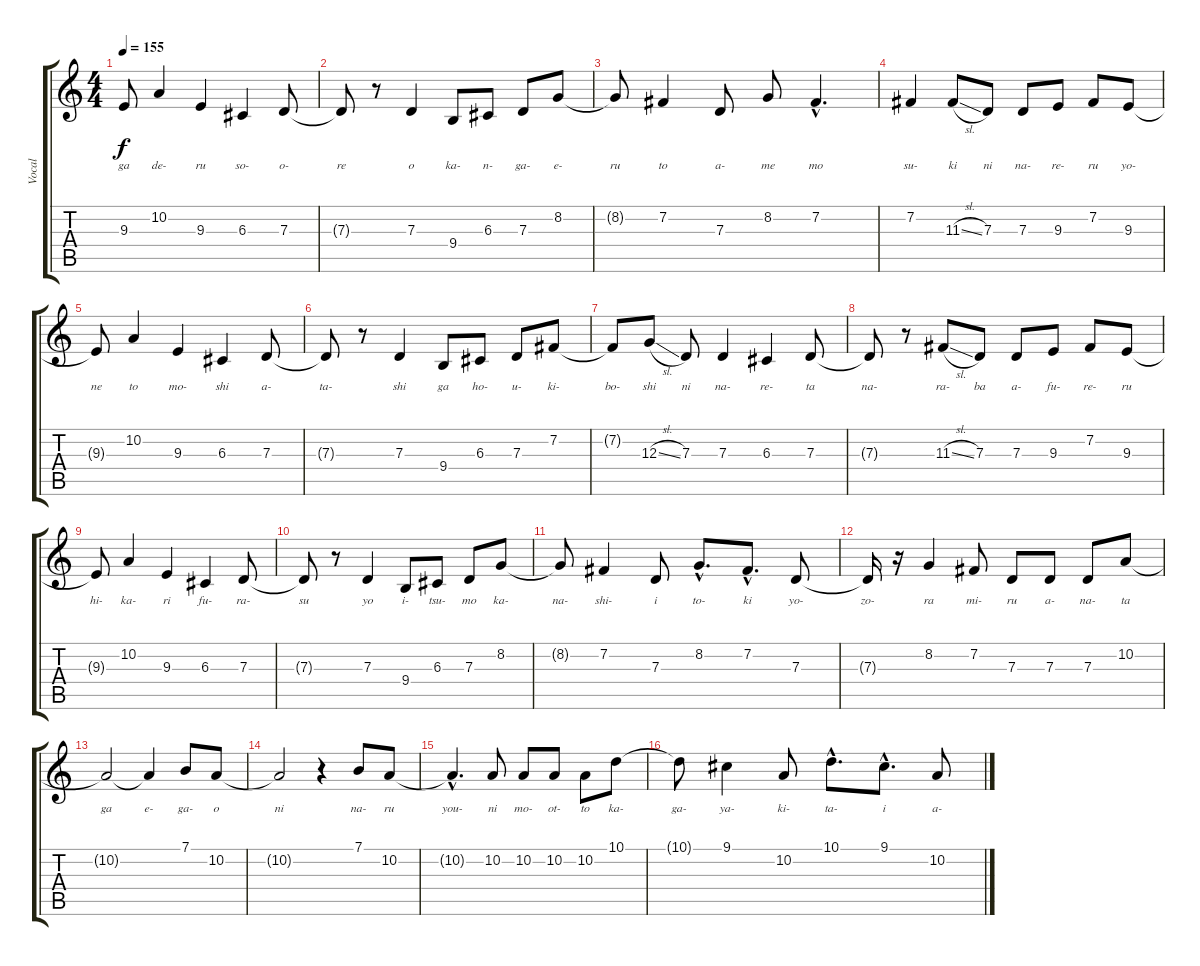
\track ("Vocal" "Vocal") {instrument flute}
\staff {score tabs}
\tuning (E4 B3 G3 D3 A2 E2) {hide}
\ts (4 4)
\tempo 155
\clef g2
\ks c
9.3{t}.8{lyrics (0 "ga") lyrics (1 "") lyrics (2 "") lyrics (3 "") lyrics (4 "") dy f} 10.2.4{lyrics (0 "de-") lyrics (1 "") lyrics (2 "") lyrics (3 "") lyrics (4 "")} 9.3.4{lyrics (0 "ru") lyrics (1 "") lyrics (2 "") lyrics (3 "") lyrics (4 "")} 6.3.4{lyrics (0 "so-") lyrics (1 "") lyrics (2 "") lyrics (3 "") lyrics (4 "")} 7.3.8{lyrics (0 "o-") lyrics (1 "") lyrics (2 "") lyrics (3 "") lyrics (4 "")} |
7.3{t}.8{lyrics (0 "re") lyrics (1 "") lyrics (2 "") lyrics (3 "") lyrics (4 "")} r.8 7.3.4{lyrics (0 "o") lyrics (1 "") lyrics (2 "") lyrics (3 "") lyrics (4 "")} 9.4.8{lyrics (0 "ka-") lyrics (1 "") lyrics (2 "") lyrics (3 "") lyrics (4 "")} 6.3.8{lyrics (0 "n-") lyrics (1 "") lyrics (2 "") lyrics (3 "") lyrics (4 "")} 7.3.8{lyrics (0 "ga-") lyrics (1 "") lyrics (2 "") lyrics (3 "") lyrics (4 "")} 8.2.8{lyrics (0 "e-") lyrics (1 "") lyrics (2 "") lyrics (3 "") lyrics (4 "")} |
8.2{t}.8{lyrics (0 "ru") lyrics (1 "") lyrics (2 "") lyrics (3 "") lyrics (4 "")} 7.2.4{lyrics (0 "to") lyrics (1 "") lyrics (2 "") lyrics (3 "") lyrics (4 "")} 7.3.8{lyrics (0 "a-") lyrics (1 "") lyrics (2 "") lyrics (3 "") lyrics (4 "")} 8.2.8{lyrics (0 "me") lyrics (1 "") lyrics (2 "") lyrics (3 "") lyrics (4 "")} 7.2{hac}.4{d lyrics (0 "mo") lyrics (1 "") lyrics (2 "") lyrics (3 "") lyrics (4 "")} |
7.2.4{lyrics (0 "su-") lyrics (1 "") lyrics (2 "") lyrics (3 "") lyrics (4 "")} 11.3{sl}.8{lyrics (0 "ki") lyrics (1 "") lyrics (2 "") lyrics (3 "") lyrics (4 "")} 7.3.8{lyrics (0 "ni") lyrics (1 "") lyrics (2 "") lyrics (3 "") lyrics (4 "")} 7.3.8{lyrics (0 "na-") lyrics (1 "") lyrics (2 "") lyrics (3 "") lyrics (4 "")} 9.3.8{lyrics (0 "re-") lyrics (1 "") lyrics (2 "") lyrics (3 "") lyrics (4 "")} 7.2.8{lyrics (0 "ru") lyrics (1 "") lyrics (2 "") lyrics (3 "") lyrics (4 "")} 9.3.8{lyrics (0 "yo-") lyrics (1 "") lyrics (2 "") lyrics (3 "") lyrics (4 "")} |
9.3{t}.8{lyrics (0 "ne") lyrics (1 "") lyrics (2 "") lyrics (3 "") lyrics (4 "")} 10.2.4{lyrics (0 "to") lyrics (1 "") lyrics (2 "") lyrics (3 "") lyrics (4 "")} 9.3.4{lyrics (0 "mo-") lyrics (1 "") lyrics (2 "") lyrics (3 "") lyrics (4 "")} 6.3.4{lyrics (0 "shi") lyrics (1 "") lyrics (2 "") lyrics (3 "") lyrics (4 "")} 7.3.8{lyrics (0 "a-") lyrics (1 "") lyrics (2 "") lyrics (3 "") lyrics (4 "")} |
7.3{t}.8{lyrics (0 "ta-") lyrics (1 "") lyrics (2 "") lyrics (3 "") lyrics (4 "")} r.8 7.3.4{lyrics (0 "shi") lyrics (1 "") lyrics (2 "") lyrics (3 "") lyrics (4 "")} 9.4.8{lyrics (0 "ga") lyrics (1 "") lyrics (2 "") lyrics (3 "") lyrics (4 "")} 6.3.8{lyrics (0 "ho-") lyrics (1 "") lyrics (2 "") lyrics (3 "") lyrics (4 "")} 7.3.8{lyrics (0 "u-") lyrics (1 "") lyrics (2 "") lyrics (3 "") lyrics (4 "")} 7.2.8{lyrics (0 "ki-") lyrics (1 "") lyrics (2 "") lyrics (3 "") lyrics (4 "")} |
7.2{t}.8{lyrics (0 "bo-") lyrics (1 "") lyrics (2 "") lyrics (3 "") lyrics (4 "")} 12.3{sl}.8{lyrics (0 "shi") lyrics (1 "") lyrics (2 "") lyrics (3 "") lyrics (4 "")} 7.3.8{lyrics (0 "ni") lyrics (1 "") lyrics (2 "") lyrics (3 "") lyrics (4 "")} 7.3.4{lyrics (0 "na-") lyrics (1 "") lyrics (2 "") lyrics (3 "") lyrics (4 "")} 6.3.4{lyrics (0 "re-") lyrics (1 "") lyrics (2 "") lyrics (3 "") lyrics (4 "")} 7.3.8{lyrics (0 "ta") lyrics (1 "") lyrics (2 "") lyrics (3 "") lyrics (4 "")} |
7.3{t}.8{lyrics (0 "na-") lyrics (1 "") lyrics (2 "") lyrics (3 "") lyrics (4 "")} r.8 11.3{sl}.8{lyrics (0 "ra-") lyrics (1 "") lyrics (2 "") lyrics (3 "") lyrics (4 "")} 7.3.8{lyrics (0 "ba") lyrics (1 "") lyrics (2 "") lyrics (3 "") lyrics (4 "")} 7.3.8{lyrics (0 "a-") lyrics (1 "") lyrics (2 "") lyrics (3 "") lyrics (4 "")} 9.3.8{lyrics (0 "fu-") lyrics (1 "") lyrics (2 "") lyrics (3 "") lyrics (4 "")} 7.2.8{lyrics (0 "re-") lyrics (1 "") lyrics (2 "") lyrics (3 "") lyrics (4 "")} 9.3.8{lyrics (0 "ru") lyrics (1 "") lyrics (2 "") lyrics (3 "") lyrics (4 "")} |
9.3{t}.8{lyrics (0 "hi-") lyrics (1 "") lyrics (2 "") lyrics (3 "") lyrics (4 "")} 10.2.4{lyrics (0 "ka-") lyrics (1 "") lyrics (2 "") lyrics (3 "") lyrics (4 "")} 9.3.4{lyrics (0 "ri") lyrics (1 "") lyrics (2 "") lyrics (3 "") lyrics (4 "")} 6.3.4{lyrics (0 "fu-") lyrics (1 "") lyrics (2 "") lyrics (3 "") lyrics (4 "")} 7.3.8{lyrics (0 "ra-") lyrics (1 "") lyrics (2 "") lyrics (3 "") lyrics (4 "")} |
7.3{t}.8{lyrics (0 "su") lyrics (1 "") lyrics (2 "") lyrics (3 "") lyrics (4 "")} r.8 7.3.4{lyrics (0 "yo") lyrics (1 "") lyrics (2 "") lyrics (3 "") lyrics (4 "")} 9.4.8{lyrics (0 "i-") lyrics (1 "") lyrics (2 "") lyrics (3 "") lyrics (4 "")} 6.3.8{lyrics (0 "tsu-") lyrics (1 "") lyrics (2 "") lyrics (3 "") lyrics (4 "")} 7.3.8{lyrics (0 "mo") lyrics (1 "") lyrics (2 "") lyrics (3 "") lyrics (4 "")} 8.2.8{lyrics (0 "ka-") lyrics (1 "") lyrics (2 "") lyrics (3 "") lyrics (4 "")} |
8.2{t}.8{lyrics (0 "na-") lyrics (1 "") lyrics (2 "") lyrics (3 "") lyrics (4 "")} 7.2.4{lyrics (0 "shi-") lyrics (1 "") lyrics (2 "") lyrics (3 "") lyrics (4 "")} 7.3.8{lyrics (0 "i") lyrics (1 "") lyrics (2 "") lyrics (3 "") lyrics (4 "")} 8.2{hac}.8{d lyrics (0 "to-") lyrics (1 "") lyrics (2 "") lyrics (3 "") lyrics (4 "")} 7.2{hac}.8{d lyrics (0 "ki") lyrics (1 "") lyrics (2 "") lyrics (3 "") lyrics (4 "")} 7.3.8{lyrics (0 "yo-") lyrics (1 "") lyrics (2 "") lyrics (3 "") lyrics (4 "")} |
7.3{t}.16{lyrics (0 "zo-") lyrics (1 "") lyrics (2 "") lyrics (3 "") lyrics (4 "")} r.16 8.2.4{lyrics (0 "ra") lyrics (1 "") lyrics (2 "") lyrics (3 "") lyrics (4 "")} 7.2.8{lyrics (0 "mi-") lyrics (1 "") lyrics (2 "") lyrics (3 "") lyrics (4 "")} 7.3.8{lyrics (0 "ru") lyrics (1 "") lyrics (2 "") lyrics (3 "") lyrics (4 "")} 7.3.8{lyrics (0 "a-") lyrics (1 "") lyrics (2 "") lyrics (3 "") lyrics (4 "")} 7.3.8{lyrics (0 "na-") lyrics (1 "") lyrics (2 "") lyrics (3 "") lyrics (4 "")} 10.2.8{lyrics (0 "ta") lyrics (1 "") lyrics (2 "") lyrics (3 "") lyrics (4 "")} |
10.2{t}.2{lyrics (0 "ga") lyrics (1 "") lyrics (2 "") lyrics (3 "") lyrics (4 "")} 10.2{t}.4{lyrics (0 "e-") lyrics (1 "") lyrics (2 "") lyrics (3 "") lyrics (4 "")} 7.1.8{lyrics (0 "ga-") lyrics (1 "") lyrics (2 "") lyrics (3 "") lyrics (4 "")} 10.2.8{lyrics (0 "o") lyrics (1 "") lyrics (2 "") lyrics (3 "") lyrics (4 "")} |
10.2{t}.2{lyrics (0 "ni") lyrics (1 "") lyrics (2 "") lyrics (3 "") lyrics (4 "")} r.4 7.1.8{lyrics (0 "na-") lyrics (1 "") lyrics (2 "") lyrics (3 "") lyrics (4 "")} 10.2.8{lyrics (0 "ru") lyrics (1 "") lyrics (2 "") lyrics (3 "") lyrics (4 "")} |
10.2{hac t}.4{d lyrics (0 "you-") lyrics (1 "") lyrics (2 "") lyrics (3 "") lyrics (4 "")} 10.2.8{lyrics (0 "ni") lyrics (1 "") lyrics (2 "") lyrics (3 "") lyrics (4 "")} 10.2.8{lyrics (0 "mo-") lyrics (1 "") lyrics (2 "") lyrics (3 "") lyrics (4 "")} 10.2.8{lyrics (0 "ot-") lyrics (1 "") lyrics (2 "") lyrics (3 "") lyrics (4 "")} 10.2.8{lyrics (0 "to") lyrics (1 "") lyrics (2 "") lyrics (3 "") lyrics (4 "")} 10.1.8{lyrics (0 "ka-") lyrics (1 "") lyrics (2 "") lyrics (3 "") lyrics (4 "")} |
10.1{t}.8{lyrics (0 "ga-") lyrics (1 "") lyrics (2 "") lyrics (3 "") lyrics (4 "")} 9.1.4{lyrics (0 "ya-") lyrics (1 "") lyrics (2 "") lyrics (3 "") lyrics (4 "")} 10.2.8{lyrics (0 "ki-") lyrics (1 "") lyrics (2 "") lyrics (3 "") lyrics (4 "")} 10.1{hac}.8{d lyrics (0 "ta-") lyrics (1 "") lyrics (2 "") lyrics (3 "") lyrics (4 "")} 9.1{hac}.8{d lyrics (0 "i") lyrics (1 "") lyrics (2 "") lyrics (3 "") lyrics (4 "")} 10.2.8{lyrics (0 "a-") lyrics (1 "") lyrics (2 "") lyrics (3 "") lyrics (4 "")}
